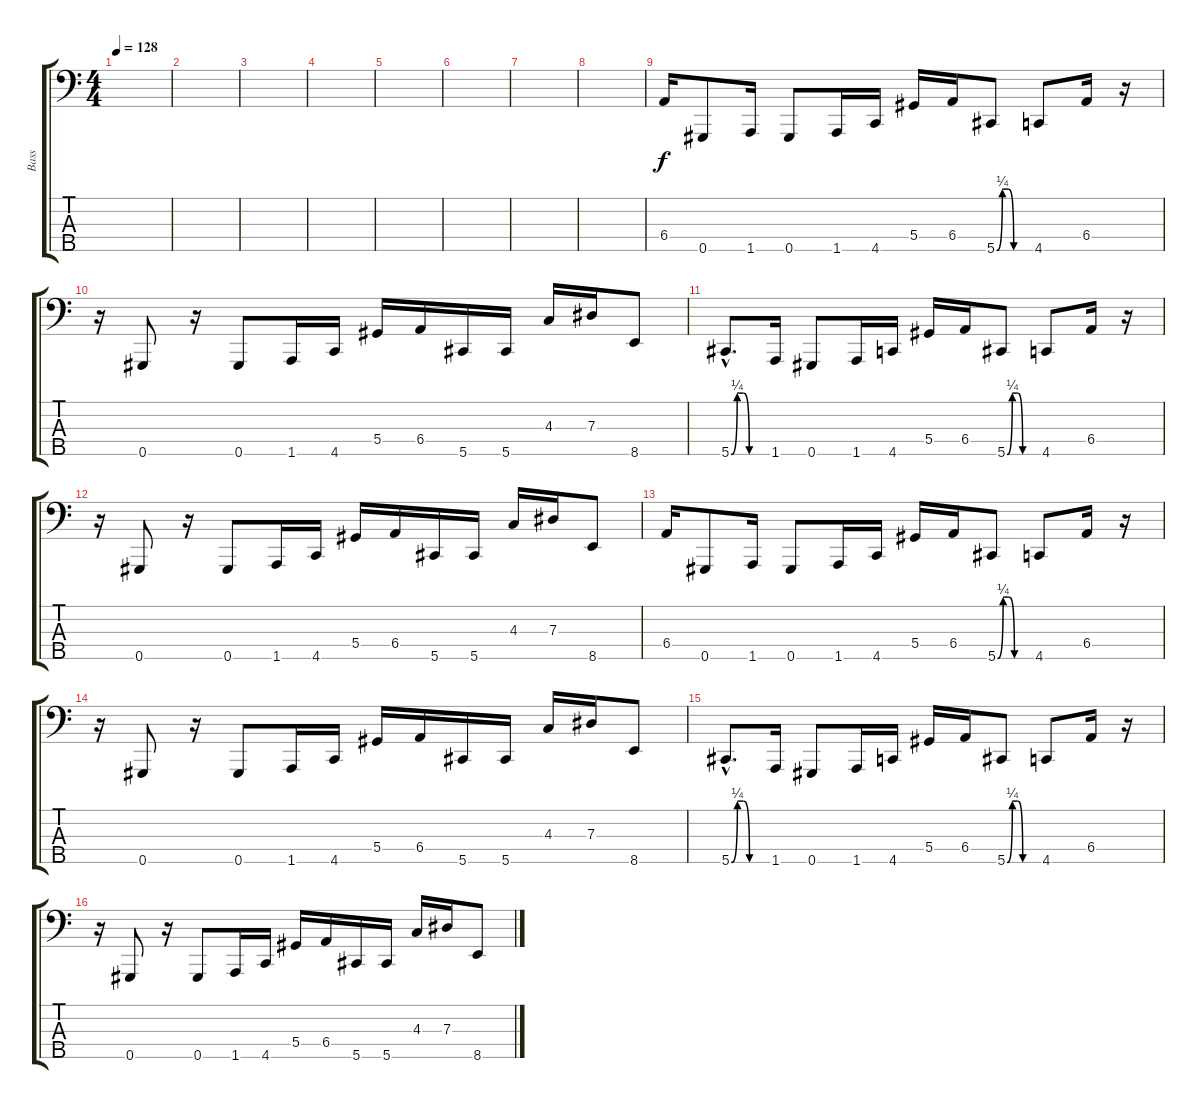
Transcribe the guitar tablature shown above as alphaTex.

\track ("Bass" "Bass") {instrument electricbasspick}
\staff {score tabs}
\tuning (Gb2 Db2 Ab1 Eb1 Ab0) {hide}
\ts (4 4)
\tempo 128
\clef f4
\ks c
|
|
|
|
|
|
|
|
6.4.16 0.5.8 1.5.16 0.5.8 1.5.16 4.5.16 5.4.16 6.4.16 5.5{be (custom 0 0 10 1 20 1 30 0 60 0)}.8 4.5.8 6.4.16 r.16 |
r.16 0.5.8 r.16 0.5.8 1.5.16 4.5.16 5.4.16 6.4.16 5.5.16 5.5.16 4.3.16 7.3.16 8.5.8 |
5.5{be (custom 0 0 10 1 20 1 30 0 60 0) hac}.8{d} 1.5.16 0.5.8 1.5.16 4.5.16 5.4.16 6.4.16 5.5{be (custom 0 0 10 1 20 1 30 0 60 0)}.8 4.5.8 6.4.16 r.16 |
r.16 0.5.8 r.16 0.5.8 1.5.16 4.5.16 5.4.16 6.4.16 5.5.16 5.5.16 4.3.16 7.3.16 8.5.8 |
6.4.16 0.5.8 1.5.16 0.5.8 1.5.16 4.5.16 5.4.16 6.4.16 5.5{be (custom 0 0 10 1 20 1 30 0 60 0)}.8 4.5.8 6.4.16 r.16 |
r.16 0.5.8 r.16 0.5.8 1.5.16 4.5.16 5.4.16 6.4.16 5.5.16 5.5.16 4.3.16 7.3.16 8.5.8 |
5.5{be (custom 0 0 10 1 20 1 30 0 60 0) hac}.8{d} 1.5.16 0.5.8 1.5.16 4.5.16 5.4.16 6.4.16 5.5{be (custom 0 0 10 1 20 1 30 0 60 0)}.8 4.5.8 6.4.16 r.16 |
r.16 0.5.8 r.16 0.5.8 1.5.16 4.5.16 5.4.16 6.4.16 5.5.16 5.5.16 4.3.16 7.3.16 8.5.8
